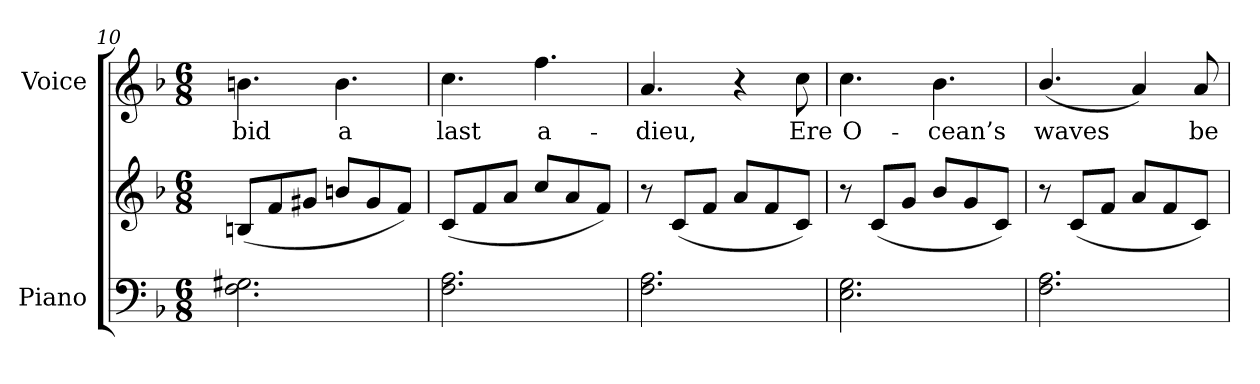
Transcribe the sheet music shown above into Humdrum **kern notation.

**kern	**kern	**kern	**text
*part2	*part2	*part1	*part1
*staff3	*staff2	*staff1	*staff1
*I"Piano	*	*I"Voice	*
*I'Pno	*	*	*
*clefF4	*clefG2	*clefG2	*
*k[b-]	*k[b-]	*k[b-]	*
*M6/8	*M6/8	*M6/8	*
=10	=10	=10	=10
2.F\ 2.G#X\	(8Bn/L	4.bn\	bid
.	8f/	.	.
.	8g#X/J	.	.
.	8bn/L	4.b\	a
.	8g#/	.	.
.	8f/J)	.	.
=11	=11	=11	=11
2.F\ 2.A\	(8c/L	4.cc\	last
.	8f/	.	.
.	8a/J	.	.
.	8cc/L	4.ff\	a-
.	8a/	.	.
.	8f/J)	.	.
=12	=12	=12	=12
2.F\ 2.A\	8r	4.a/	-dieu,
.	(8c/L	.	.
.	8f/J	.	.
.	8a/L	4r	.
.	8f/	.	.
.	8c/J)	8cc\	Ere
=13	=13	=13	=13
2.E\ 2.G\	8r	4.cc\	O-
.	(8c/L	.	.
.	8g/J	.	.
.	8b-/L	4.b-\	-cean’s
.	8g/	.	.
.	8c/J)	.	.
=14	=14	=14	=14
2.F\ 2.A\	8r	(4.b-/	waves
.	(8c/L	.	.
.	8f/J	.	.
.	8a/L	4a/)	.
.	8f/	.	.
.	8c/J)	8a/	be-
=	=	=	=
*-	*-	*-	*-
